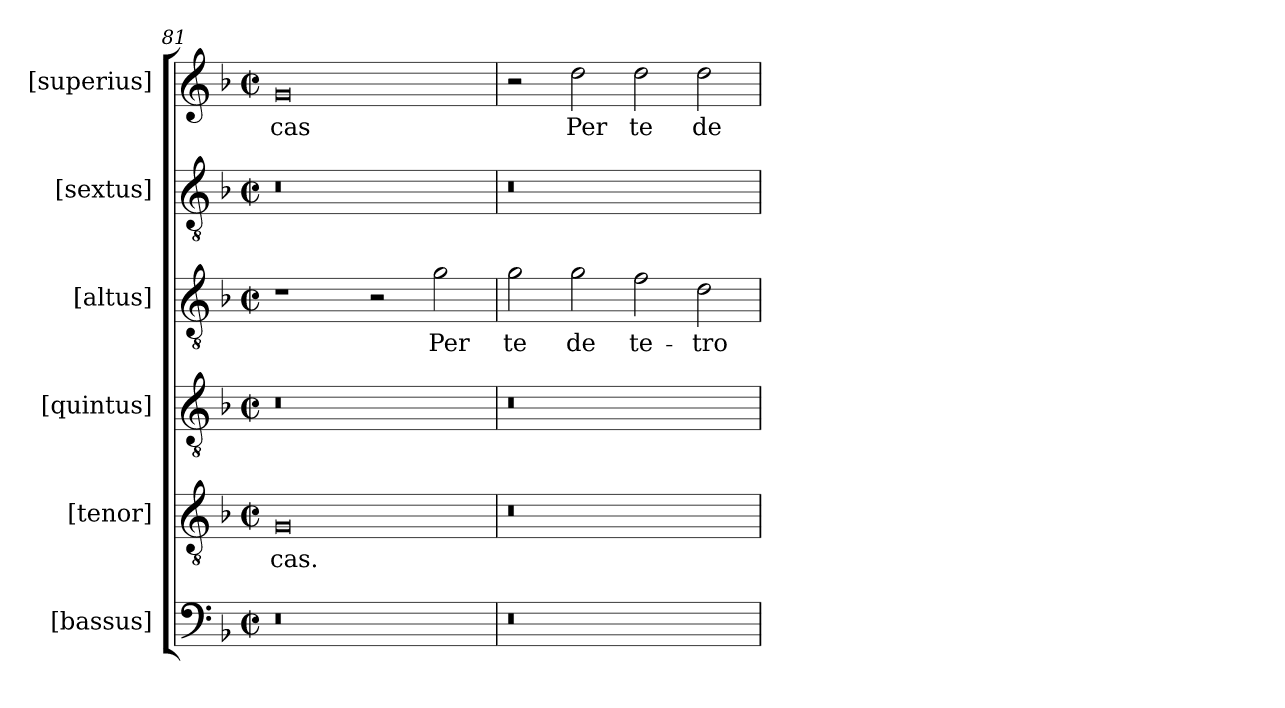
**kern	**kern	**text	**kern	**kern	**text	**kern	**kern	**text
*part6	*part5	*part5	*part4	*part3	*part3	*part2	*part1	*part1
*staff6	*staff5	*staff5	*staff4	*staff3	*staff3	*staff2	*staff1	*staff1
*I"[bassus]	*I"[tenor]	*	*I"[quintus]	*I"[altus]	*	*I"[sextus]	*I"[superius]	*
*I'[bassus]	*I'[tenor]	*	*I'[quintus]	*I'[altus]	*	*I'[sextus]	*I'[superius]	*
*clefF4	*clefGv2	*	*clefGv2	*clefGv2	*	*clefGv2	*clefG2	*
*k[b-]	*k[b-]	*	*k[b-]	*k[b-]	*	*k[b-]	*k[b-]	*
*F:	*F:	*	*F:	*F:	*	*F:	*F:	*
*M2/2	*M2/2	*	*M2/2	*M2/2	*	*M2/2	*M2/2	*
*met(c|)	*met(c|)	*	*met(c|)	*met(c|)	*	*met(c|)	*met(c|)	*
=81	=81	=81	=81	=81	=81	=81	=81	=81
!	!	!LO:LY:b:cj	!	!	!	!	!	!LO:LY:b:cj
0r	0G	-cas.	0r	1r	.	0r	0g	-cas
.	.	.	.	2r	.	.	.	.
!	!	!	!	!	!LO:LY:b:cj	!	!	!
.	.	.	.	2g\	Per	.	.	.
=82	=82	=82	=82	=82	=82	=82	=82	=82
!	!	!	!	!	!LO:LY:b:cj	!	!	!
0r	0r	.	0r	2g\	te	0r	2r	.
!	!	!	!	!	!LO:LY:b:cj	!	!	!LO:LY:b:cj
.	.	.	.	2g\	de	.	2dd\	Per
!	!	!	!	!	!LO:LY:b:cj	!	!	!LO:LY:b:cj
.	.	.	.	2f\	te-	.	2dd\	te
!	!	!	!	!	!LO:LY:b:cj	!	!	!LO:LY:b:cj
.	.	.	.	2d\	-tro	.	2dd\	de
=	=	=	=	=	=	=	=	=
*-	*-	*-	*-	*-	*-	*-	*-	*-
